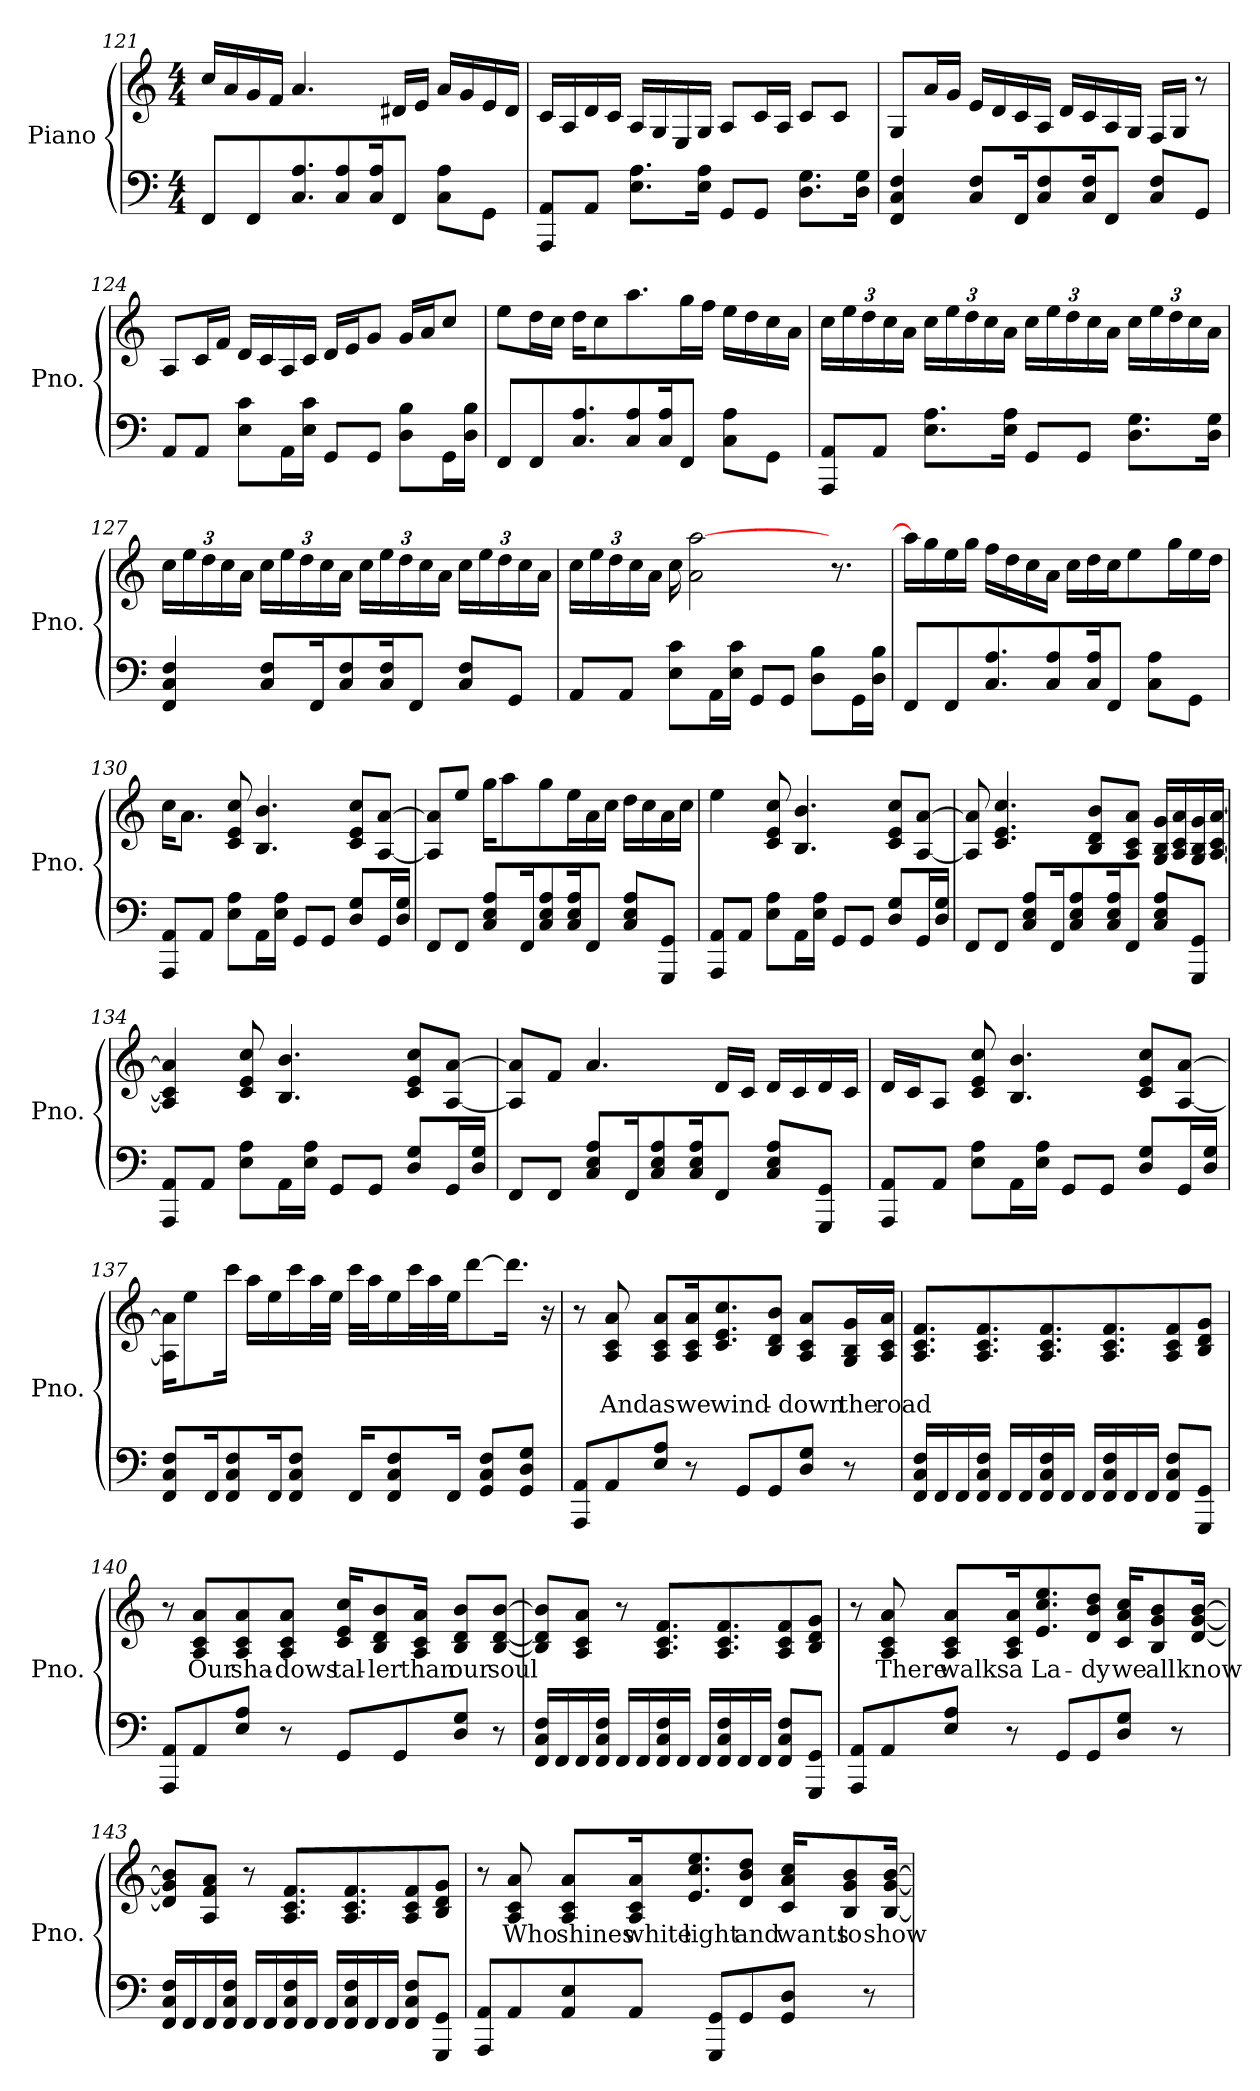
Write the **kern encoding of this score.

**kern	**kern	**text
*part1	*part1	*part1
*staff2	*staff1	*staff1
*I"Piano	*	*
*I'Pno.	*	*
!!LO:LB:g=z
*clefF4	*clefG2	*
*k[]	*k[]	*
*M4/4	*M4/4	*
=121	=121	=121
8FF/L	16cc/LL	.
.	16a/	.
8FF/	16g/	.
.	16f/JJ	.
8.C/ 8.A/	4.a/	.
8C/ 8A/	.	.
16C/ 16A/K	.	.
8FF/J	16d#X/LL	.
.	16e/JJ	.
8C\ 8A\L	16a/LL	.
.	16g/	.
8GG\J	16e/	.
.	16d#/JJ	.
=122	=122	=122
8AAA/ 8AA/L	16c/LL	.
.	16A/	.
8AA/J	16d/	.
.	16c/JJ	.
8.E\ 8.A\L	16A/LL	.
.	16G/	.
.	16E/	.
16E\ 16A\Jk	16G/JJ	.
8GG/L	8A/L	.
8GG/J	16c/L	.
.	16A/JJ	.
8.D\ 8.G\L	8c/L	.
.	8c/J	.
16D\ 16G\Jk	.	.
=123	=123	=123
4FF/ 4C/ 4F/	8G/L	.
.	16a/L	.
.	16g/JJ	.
8C/ 8F/L	16e/LL	.
.	16d/	.
16FF/K	16c/	.
8C/ 8F/	16A/JJ	.
.	16d/LL	.
16C/ 16F/K	16c/	.
8FF/J	16A/	.
.	16G/JJ	.
8C/ 8F/L	16F/LL	.
.	16G/JJ	.
8GG/J	8r	.
!!LO:LB:g=z
=124	=124	=124
8AA/L	8A/L	.
8AA/J	16c/L	.
.	16f/JJ	.
8E\ 8c\L	16d/LL	.
.	16c/	.
16AA\L	16A/	.
16E\ 16c\JJ	16c/JJ	.
8GG/L	16d/LL	.
.	16e/J	.
8GG/J	8g/J	.
8D\ 8B\L	16g/LL	.
.	16a/J	.
16GG\L	8cc/J	.
16D\ 16B\JJ	.	.
=125	=125	=125
8FF/L	8ee\L	.
8FF/	16dd\L	.
.	16cc\JJ	.
8.C/ 8.A/	16dd\KL	.
.	8cc\	.
8C/ 8A/	8.aa\	.
16C/ 16A/K	.	.
8FF/J	16gg\L	.
.	16ff\JJ	.
8C\ 8A\L	16ee\LL	.
.	16dd\	.
8GG\J	16cc\	.
.	16a\JJ	.
=126	=126	=126
8AAA/ 8AA/L	16cc\LL	.
*	*Xbrackettup	*
.	24ee\	.
.	24dd\	.
8AA/J	.	.
.	24cc\	.
.	16a\JJ	.
8.E\ 8.A\L	16cc\LL	.
.	24ee\	.
.	24dd\	.
.	24cc\	.
16E\ 16A\Jk	16a\JJ	.
8GG/L	16cc\LL	.
.	24ee\	.
.	24dd\	.
8GG/J	.	.
.	24cc\	.
.	16a\JJ	.
8.D\ 8.G\L	16cc\LL	.
.	24ee\	.
.	24dd\	.
.	24cc\	.
16D\ 16G\Jk	16a\JJ	.
!!LO:PB:g=z
=127	=127	=127
4FF/ 4C/ 4F/	16cc\LL	.
.	24ee\	.
.	24dd\	.
.	24cc\	.
.	16a\JJ	.
8C/ 8F/L	16cc\LL	.
.	24ee\	.
.	24dd\	.
16FF/K	.	.
.	24cc\	.
8C/ 8F/	16a\JJ	.
.	16cc\LL	.
16C/ 16F/K	24ee\	.
.	24dd\	.
8FF/J	.	.
.	24cc\	.
.	16a\JJ	.
8C/ 8F/L	16cc\LL	.
.	24ee\	.
.	24dd\	.
8GG/J	.	.
.	24cc\	.
.	16a\JJ	.
=128	=128	=128
8AA/L	16cc\LL	.
.	24ee\	.
.	24dd\	.
8AA/J	.	.
.	24cc\	.
.	16a\JJ	.
8E\ 8c\L	16cc\	.
.	2a\ [2aa\	.
16AA\L	.	.
16E\ 16c\JJ	.	.
8GG/L	.	.
8GG/J	.	.
8D\ 8B\L	.	.
.	8.r	.
16GG\L	.	.
16D\ 16B\JJ	.	.
=129	=129	=129
8FF/L	16aa\LL]	.
.	16gg\	.
8FF/	16ee\	.
.	16gg\JJ	.
8.C/ 8.A/	16ff\LL	.
.	16dd\	.
.	16cc\	.
8C/ 8A/	16a\JJ	.
.	16cc\LL	.
16C/ 16A/K	16dd\	.
8FF/J	16cc\J	.
.	8ee\	.
8C\ 8A\L	.	.
.	16gg\L	.
8GG\J	16ee\	.
.	16dd\JJ	.
!!LO:LB:g=z
=130	=130	=130
8AAA/ 8AA/L	16cc\KL	.
.	8.a\J	.
8AA/J	.	.
8E\ 8A\L	8c/ 8e/ 8cc/	.
16AA\L	4.B/ 4.b/	.
16E\ 16A\JJ	.	.
8GG/L	.	.
8GG/J	.	.
8D/ 8G/L	8c/ 8e/ 8cc/L	.
16GG/L	[8A/ [8a/J	.
16D/ 16G/JJ	.	.
=131	=131	=131
8FF/L	8A/] 8a/]L	.
8FF/J	8ee/J	.
8C/ 8E/ 8A/L	16gg\KL	.
.	8aa\	.
16FF/K	.	.
8C/ 8E/ 8A/	8gg\	.
16C/ 16E/ 16A/K	16ee\L	.
8FF/J	16a\	.
.	16cc\JJ	.
8C/ 8E/ 8A/L	16dd\LL	.
.	16cc\	.
8GGG/ 8GG/J	16a\	.
.	16cc\JJ	.
=132	=132	=132
8AAA/ 8AA/L	4ee\	.
8AA/J	.	.
8E\ 8A\L	8c/ 8e/ 8cc/	.
16AA\L	4.B/ 4.b/	.
16E\ 16A\JJ	.	.
8GG/L	.	.
8GG/J	.	.
8D/ 8G/L	8c/ 8e/ 8cc/L	.
16GG/L	[8A/ [8a/J	.
16D/ 16G/JJ	.	.
!!LO:LB:g=z
=133	=133	=133
8FF/L	8A/] 8a/]	.
8FF/J	4.c/ 4.e/ 4.cc/	.
8C/ 8E/ 8A/L	.	.
16FF/K	.	.
8C/ 8E/ 8A/	.	.
.	8B/ 8d/ 8b/L	.
16C/ 16E/ 16A/K	.	.
8FF/J	8A/ 8c/ 8a/J	.
8C/ 8E/ 8A/L	16G/ 16B/ 16g/LL	.
.	16A/ 16c/ 16a/	.
8GGG/ 8GG/J	16G/ 16B/ 16g/	.
.	[16A/ [16c/ [16a/JJ	.
=134	=134	=134
8AAA/ 8AA/L	4A/] 4c/] 4a/]	.
8AA/J	.	.
8E\ 8A\L	8c/ 8e/ 8cc/	.
16AA\L	4.B/ 4.b/	.
16E\ 16A\JJ	.	.
8GG/L	.	.
8GG/J	.	.
8D/ 8G/L	8c/ 8e/ 8cc/L	.
16GG/L	[8A/ [8a/J	.
16D/ 16G/JJ	.	.
=135	=135	=135
8FF/L	8A/] 8a/]L	.
8FF/J	8f/J	.
8C/ 8E/ 8A/L	4.a/	.
16FF/K	.	.
8C/ 8E/ 8A/	.	.
16C/ 16E/ 16A/K	.	.
8FF/J	16d/LL	.
.	16c/JJ	.
8C/ 8E/ 8A/L	16d/LL	.
.	16c/	.
8GGG/ 8GG/J	16d/	.
.	16c/JJ	.
!!LO:LB:g=z
=136	=136	=136
8AAA/ 8AA/L	16d/LL	.
.	16c/J	.
8AA/J	8A/J	.
8E\ 8A\L	8c/ 8e/ 8cc/	.
16AA\L	4.B/ 4.b/	.
16E\ 16A\JJ	.	.
8GG/L	.	.
8GG/J	.	.
8D/ 8G/L	8c/ 8e/ 8cc/L	.
16GG/L	[8A/ [8a/J	.
16D/ 16G/JJ	.	.
=137	=137	=137
8FF/ 8C/ 8F/L	16A\] 16a\]KL	.
.	8ee\	.
16FF/K	.	.
8FF/ 8C/ 8F/	16ccc\Jk	.
.	16aa\LL	.
16FF/K	16ee\	.
8FF/ 8C/ 8F/J	16ccc\	.
.	32aa\L	.
.	32ee\JJJ	.
16FF/KL	32ccc\LLL	.
.	32aa\J	.
8FF/ 8C/ 8F/	16ee\	.
.	32ccc\L	.
.	32aa\	.
16FF/Jk	32ee\JJ	.
.	[8ddd\	.
8GG/ 8C/ 8F/L	.	.
.	16.ddd\Jk]	.
8GG/ 8D/ 8G/J	.	.
.	16r	.
!!LO:LB:g=z
=138	=138	=138
8AAA/ 8AA/L	8r	.
8AA/	8A/ 8c/ 8a/	And
8E/ 8A/J	8A/ 8c/ 8a/L	as
8r	16A/ 16c/ 16a/K	we
.	8.c/ 8.e/ 8.cc/	wind-
8GG/L	.	.
8GG/	8B/ 8d/ 8b/J	.
8D/ 8G/J	8A/ 8c/ 8a/L	-down
8r	16G/ 16B/ 16g/L	the
.	16A/ 16c/ 16a/JJ	road
=139	=139	=139
16FF/ 16C/ 16F/LL	8.A/ 8.c/ 8.f/L	.
16FF/	.	.
16FF/	.	.
16FF/ 16C/ 16F/JJ	8.A/ 8.c/ 8.f/	.
16FF/LL	.	.
16FF/	.	.
16FF/ 16C/ 16F/	8.A/ 8.c/ 8.f/	.
16FF/JJ	.	.
16FF/LL	.	.
16FF/ 16C/ 16F/	8.A/ 8.c/ 8.f/	.
16FF/	.	.
16FF/JJ	.	.
8FF/ 8C/ 8F/L	8A/ 8c/ 8f/	.
8GGG/ 8GG/J	8B/ 8d/ 8g/J	.
!!LO:LB:g=z
=140	=140	=140
8AAA/ 8AA/L	8r	.
8AA/	8A/ 8c/ 8a/L	Our
8E/ 8A/J	8A/ 8c/ 8a/	sha-
8r	8A/ 8c/ 8a/J	-dows
8GG/L	16c/ 16e/ 16cc/KL	tal-
.	8B/ 8d/ 8b/	-ler
8GG/	.	.
.	16A/ 16c/ 16a/Jk	than
8D/ 8G/J	8B/ 8d/ 8b/L	our
8r	[8B/ [8d/ [8b/J	soul
=141	=141	=141
16FF/ 16C/ 16F/LL	8B/] 8d/] 8b/]L	.
16FF/	.	.
16FF/	8A/ 8c/ 8a/J	.
16FF/ 16C/ 16F/JJ	.	.
16FF/LL	8r	.
16FF/	.	.
16FF/ 16C/ 16F/	8.A/ 8.c/ 8.f/L	.
16FF/JJ	.	.
16FF/LL	.	.
16FF/ 16C/ 16F/	8.A/ 8.c/ 8.f/	.
16FF/	.	.
16FF/JJ	.	.
8FF/ 8C/ 8F/L	8A/ 8c/ 8f/	.
8GGG/ 8GG/J	8B/ 8d/ 8g/J	.
!!LO:PB:g=z
=142	=142	=142
8AAA/ 8AA/L	8r	.
8AA/	8A/ 8c/ 8a/	There
8E/ 8A/J	8A/ 8c/ 8a/L	walks
8r	16A/ 16c/ 16a/K	a
.	8.e/ 8.cc/ 8.ee/	La-
8GG/L	.	.
8GG/	8d/ 8b/ 8dd/J	-dy
8D/ 8G/J	16c/ 16a/ 16cc/KL	we
.	8B/ 8g/ 8b/	all
8r	.	.
.	[16d/ [16g/ [16b/Jk	know
=143	=143	=143
16FF/ 16C/ 16F/LL	8d/] 8g/] 8b/]L	.
16FF/	.	.
16FF/	8A/ 8f/ 8a/J	.
16FF/ 16C/ 16F/JJ	.	.
16FF/LL	8r	.
16FF/	.	.
16FF/ 16C/ 16F/	8.A/ 8.c/ 8.f/L	.
16FF/JJ	.	.
16FF/LL	.	.
16FF/ 16C/ 16F/	8.A/ 8.c/ 8.f/	.
16FF/	.	.
16FF/JJ	.	.
8FF/ 8C/ 8F/L	8A/ 8c/ 8f/	.
8GGG/ 8GG/J	8B/ 8d/ 8g/J	.
!!LO:LB:g=z
=144	=144	=144
8AAA/ 8AA/L	8r	.
8AA/	8A/ 8c/ 8a/	Who
8AA/ 8E/	8A/ 8c/ 8a/L	shines
8AA/J	16A/ 16c/ 16a/K	white
.	8.e/ 8.cc/ 8.ee/	light
8GGG/ 8GG/L	.	.
8GG/	8d/ 8b/ 8dd/J	and
8GG/ 8D/J	16c/ 16a/ 16cc/KL	wants
.	8B/ 8g/ 8b/	to
8r	.	.
.	[16B/ [16g/ [16b/Jk	show
=	=	=
*-	*-	*-
